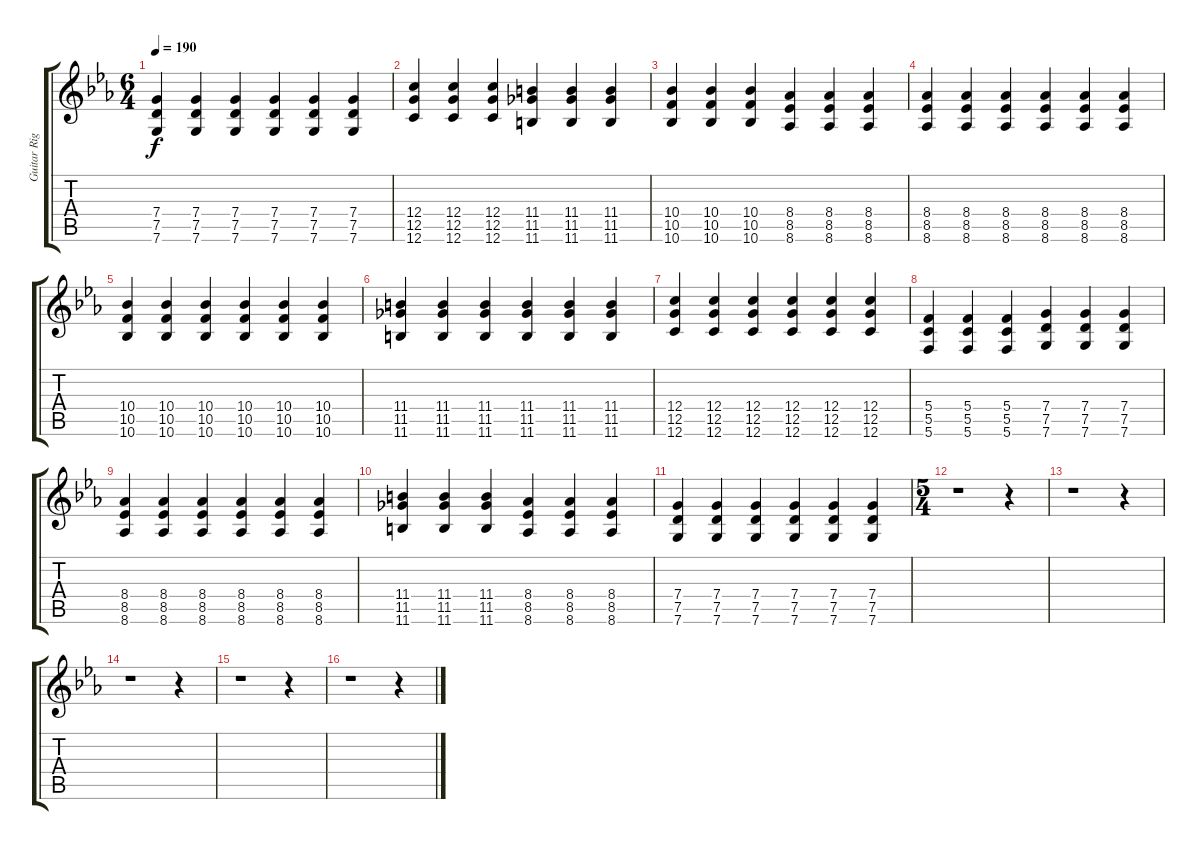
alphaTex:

\track ("Guitar Right" "Guitar Rig") {instrument distortionguitar}
\staff {score tabs}
\tuning (D4 A3 F3 C3 G2 C2) {hide}
\ts (6 4)
\tempo 190
\clef g2
\ks eb
(7.4 7.5 7.6).4{dy f} (7.4 7.5 7.6).4 (7.4 7.5 7.6).4 (7.4 7.5 7.6).4 (7.4 7.5 7.6).4 (7.4 7.5 7.6).4 |
(12.4 12.5 12.6).4 (12.4 12.5 12.6).4 (12.4 12.5 12.6).4 (11.4 11.5 11.6).4 (11.4 11.5 11.6).4 (11.4 11.5 11.6).4 |
(10.4 10.5 10.6).4 (10.4 10.5 10.6).4 (10.4 10.5 10.6).4 (8.4 8.5 8.6).4 (8.4 8.5 8.6).4 (8.4 8.5 8.6).4 |
(8.4 8.5 8.6).4 (8.4 8.5 8.6).4 (8.4 8.5 8.6).4 (8.4 8.5 8.6).4 (8.4 8.5 8.6).4 (8.4 8.5 8.6).4 |
(10.4 10.5 10.6).4 (10.4 10.5 10.6).4 (10.4 10.5 10.6).4 (10.4 10.5 10.6).4 (10.4 10.5 10.6).4 (10.4 10.5 10.6).4 |
(11.4 11.5 11.6).4 (11.4 11.5 11.6).4 (11.4 11.5 11.6).4 (11.4 11.5 11.6).4 (11.4 11.5 11.6).4 (11.4 11.5 11.6).4 |
(12.4 12.5 12.6).4 (12.4 12.5 12.6).4 (12.4 12.5 12.6).4 (12.4 12.5 12.6).4 (12.4 12.5 12.6).4 (12.4 12.5 12.6).4 |
(5.4 5.5 5.6).4 (5.4 5.5 5.6).4 (5.4 5.5 5.6).4 (7.4 7.5 7.6).4 (7.4 7.5 7.6).4 (7.4 7.5 7.6).4 |
(8.4 8.5 8.6).4 (8.4 8.5 8.6).4 (8.4 8.5 8.6).4 (8.4 8.5 8.6).4 (8.4 8.5 8.6).4 (8.4 8.5 8.6).4 |
(11.4 11.5 11.6).4 (11.4 11.5 11.6).4 (11.4 11.5 11.6).4 (8.4 8.5 8.6).4 (8.4 8.5 8.6).4 (8.4 8.5 8.6).4 |
(7.4 7.5 7.6).4 (7.4 7.5 7.6).4 (7.4 7.5 7.6).4 (7.4 7.5 7.6).4 (7.4 7.5 7.6).4 (7.4 7.5 7.6).4 |
\ts (5 4)
r.1 r.4 |
r.1 r.4 |
r.1 r.4 |
r.1 r.4 |
r.1 r.4
